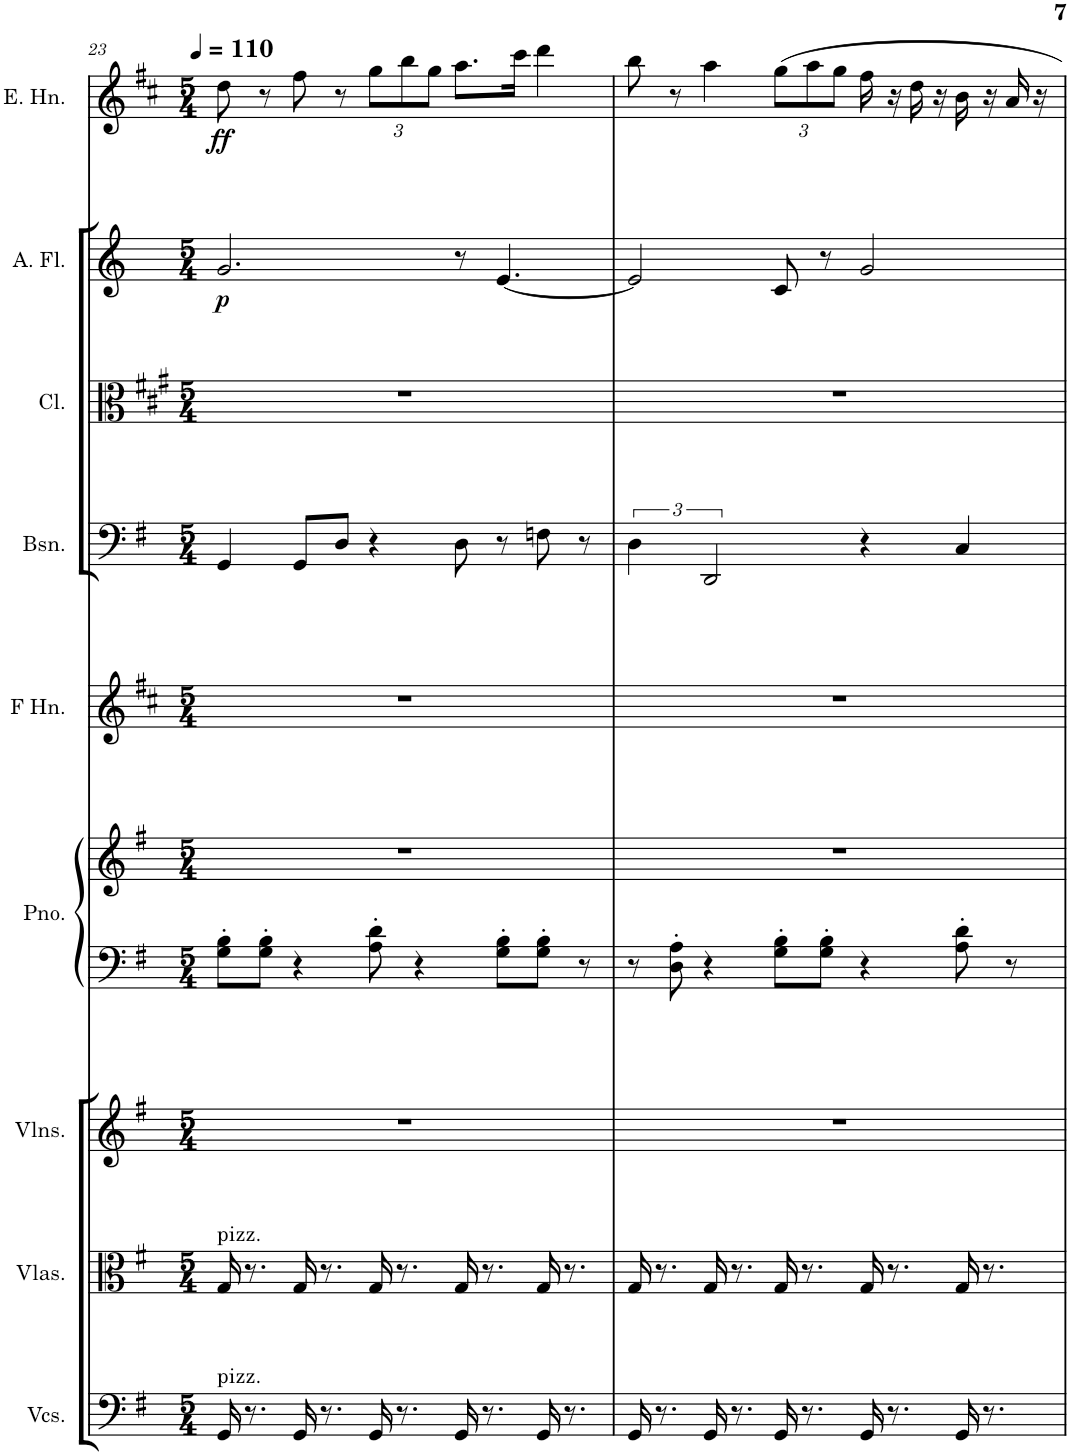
**kern	**kern	**kern	**kern	**kern	**kern	**kern	**kern	**kern	**dynam	**kern	**dynam
*part9	*part8	*part7	*part6	*part6	*part5	*part4	*part3	*part2	*part2	*part1	*part1
*staff10	*staff9	*staff8	*staff7	*staff6	*staff5	*staff4	*staff3	*staff2	*staff2	*staff1	*staff1
*I"Violoncellos	*I"Violas	*I"Violins	*I"Piano	*	*I"Horn in F	*I"Bassoon	*I"Clarinet	*I"Alto Flute	*	*I"English Horn	*
*I'Vcs.	*I'Vlas.	*I'Vlns.	*I'Pno.	*	*	*I'Bsn.	*I'Cl.	*I'A. Fl.	*	*I'E. Hn.	*
!!LO:PB:g=z
*clefF4	*clefC3	*clefG2	*clefF4	*clefG2	*clefG2	*clefF4	*clefC3	*clefG2	*	*clefG2	*
*	*	*	*	*	*Trd4c7	*	*Trd1c2	*Trd3c5	*	*Trd4c7	*
*k[f#]	*k[f#]	*k[f#]	*k[f#]	*k[f#]	*k[f#c#]	*k[f#]	*k[f#c#g#]	*k[]	*	*k[f#c#]	*
*M5/4	*M5/4	*M5/4	*M5/4	*M5/4	*M5/4	*M5/4	*M5/4	*M5/4	*	*M5/4	*
*MM110	*MM110	*MM110	*MM110	*MM110	*MM110	*MM110	*MM110	*MM110	*	*MM110	*
=23	=23	=23	=23	=23	=23	=23	=23	=23	=23	=23	=23
!	!LO:TX:a:t=pizz.	!	!	!	!	!	!	!	!	!	!
!LO:TX:a:t=pizz.	!	!	!	!	!	!	!	!	!	!	!
!	!	!	!	!	!	!	!	!	!LO:DY:b	!	!LO:DY:b
16GG/	16G/	4%5r	8G\' 8B\'L	4%5r	4%5r	4GG/	4%5r	2.g/	p	8dd\	ff
8.r	8.r	.	.	.	.	.	.	.	.	.	.
.	.	.	8G\' 8B\'J	.	.	.	.	.	.	8r	.
16GG/	16G/	.	4r	.	.	8GG/L	.	.	.	8ff#\	.
8.r	8.r	.	.	.	.	.	.	.	.	.	.
.	.	.	.	.	.	8D/J	.	.	.	8r	.
*	*	*	*	*	*	*	*	*	*	*Xbrackettup	*
16GG/	16G/	.	8A\' 8d\'	.	.	4r	.	.	.	12gg\L	.
8.r	8.r	.	.	.	.	.	.	.	.	.	.
.	.	.	.	.	.	.	.	.	.	12bb\	.
.	.	.	4r	.	.	.	.	.	.	.	.
.	.	.	.	.	.	.	.	.	.	12gg\J	.
16GG/	16G/	.	.	.	.	8D\	.	8r	.	8.aa\L	.
8.r	8.r	.	.	.	.	.	.	.	.	.	.
.	.	.	8G\' 8B\'L	.	.	8r	.	[4.e/	.	.	.
.	.	.	.	.	.	.	.	.	.	16ccc#\Jk	.
16GG/	16G/	.	8G\' 8B\'J	.	.	8Fn\	.	.	.	4ddd\	.
8.r	8.r	.	.	.	.	.	.	.	.	.	.
.	.	.	8r	.	.	8r	.	.	.	.	.
=24	=24	=24	=24	=24	=24	=24	=24	=24	=24	=24	=24
16GG/	16G/	4%5r	8r	4%5r	4%5r	4D\	4%5r	2e/]	.	8bb\	.
8.r	8.r	.	.	.	.	.	.	.	.	.	.
.	.	.	8D\' 8A\'	.	.	.	.	.	.	8r	.
16GG/	16G/	.	4r	.	.	2DD/	.	.	.	4aa\	.
8.r	8.r	.	.	.	.	.	.	.	.	.	.
16GG/	16G/	.	8G\' 8B\'L	.	.	.	.	8c/	.	12gg\L	.
8.r	8.r	.	.	.	.	.	.	.	.	.	.
.	.	.	.	.	.	.	.	.	.	12aa\	.
.	.	.	8G\' 8B\'J	.	.	.	.	8r	.	.	.
.	.	.	.	.	.	.	.	.	.	12gg\J	.
16GG/	16G/	.	4r	.	.	4r	.	2g/	.	16ff#\	.
8.r	8.r	.	.	.	.	.	.	.	.	16r	.
.	.	.	.	.	.	.	.	.	.	16dd\	.
.	.	.	.	.	.	.	.	.	.	16r	.
16GG/	16G/	.	8A\' 8d\'	.	.	4C/	.	.	.	16b\	.
8.r	8.r	.	.	.	.	.	.	.	.	16r	.
.	.	.	8r	.	.	.	.	.	.	16a/	.
.	.	.	.	.	.	.	.	.	.	16r	.
=	=	=	=	=	=	=	=	=	=	=	=
*-	*-	*-	*-	*-	*-	*-	*-	*-	*-	*-	*-
